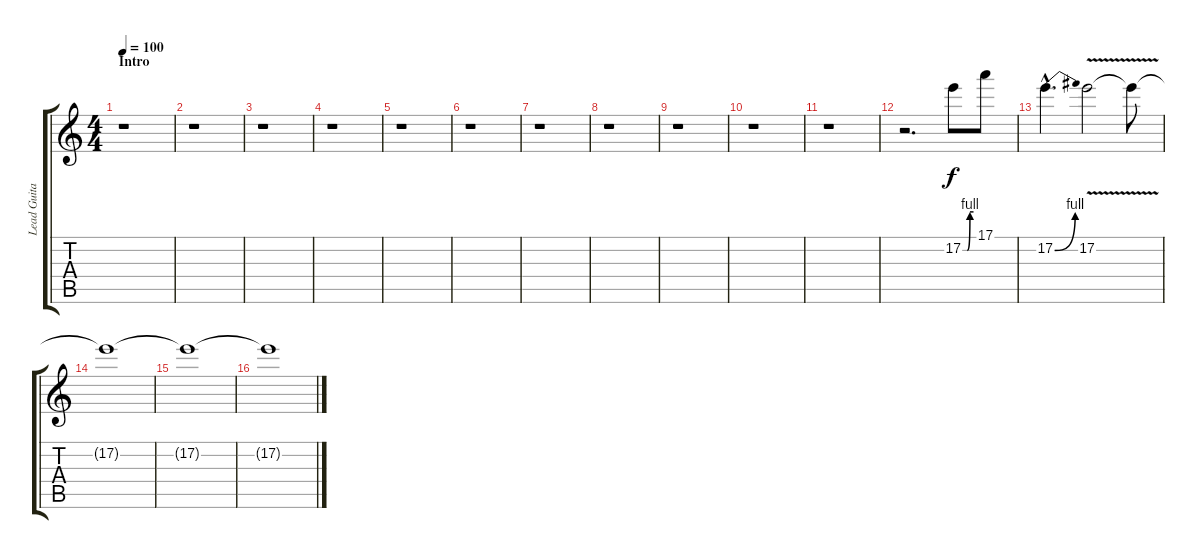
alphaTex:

\track ("Lead Guitar" "Lead Guita") {instrument overdrivenguitar}
\staff {score tabs}
\tuning (E4 B3 G3 D3 A2 E2) {hide}
\ts (4 4)
\section ("" "Intro")
\tempo 100
\clef g2
\ks c
r.1{dy f instrument overdrivenguitar} |
r.1 |
r.1 |
r.1 |
r.1 |
r.1 |
r.1 |
r.1 |
r.1 |
r.1 |
r.1 |
r.2{d} 17.2{be (custom 0 0 25 0 40 4 60 4)}.8 17.1.8 |
17.2{be (bend 0 0 60 4) hac}.4{d} 17.2{v}.2 17.2{t}.8 |
17.2{t}.1{volume 0} |
17.2{t}.1 |
17.2{t}.1
